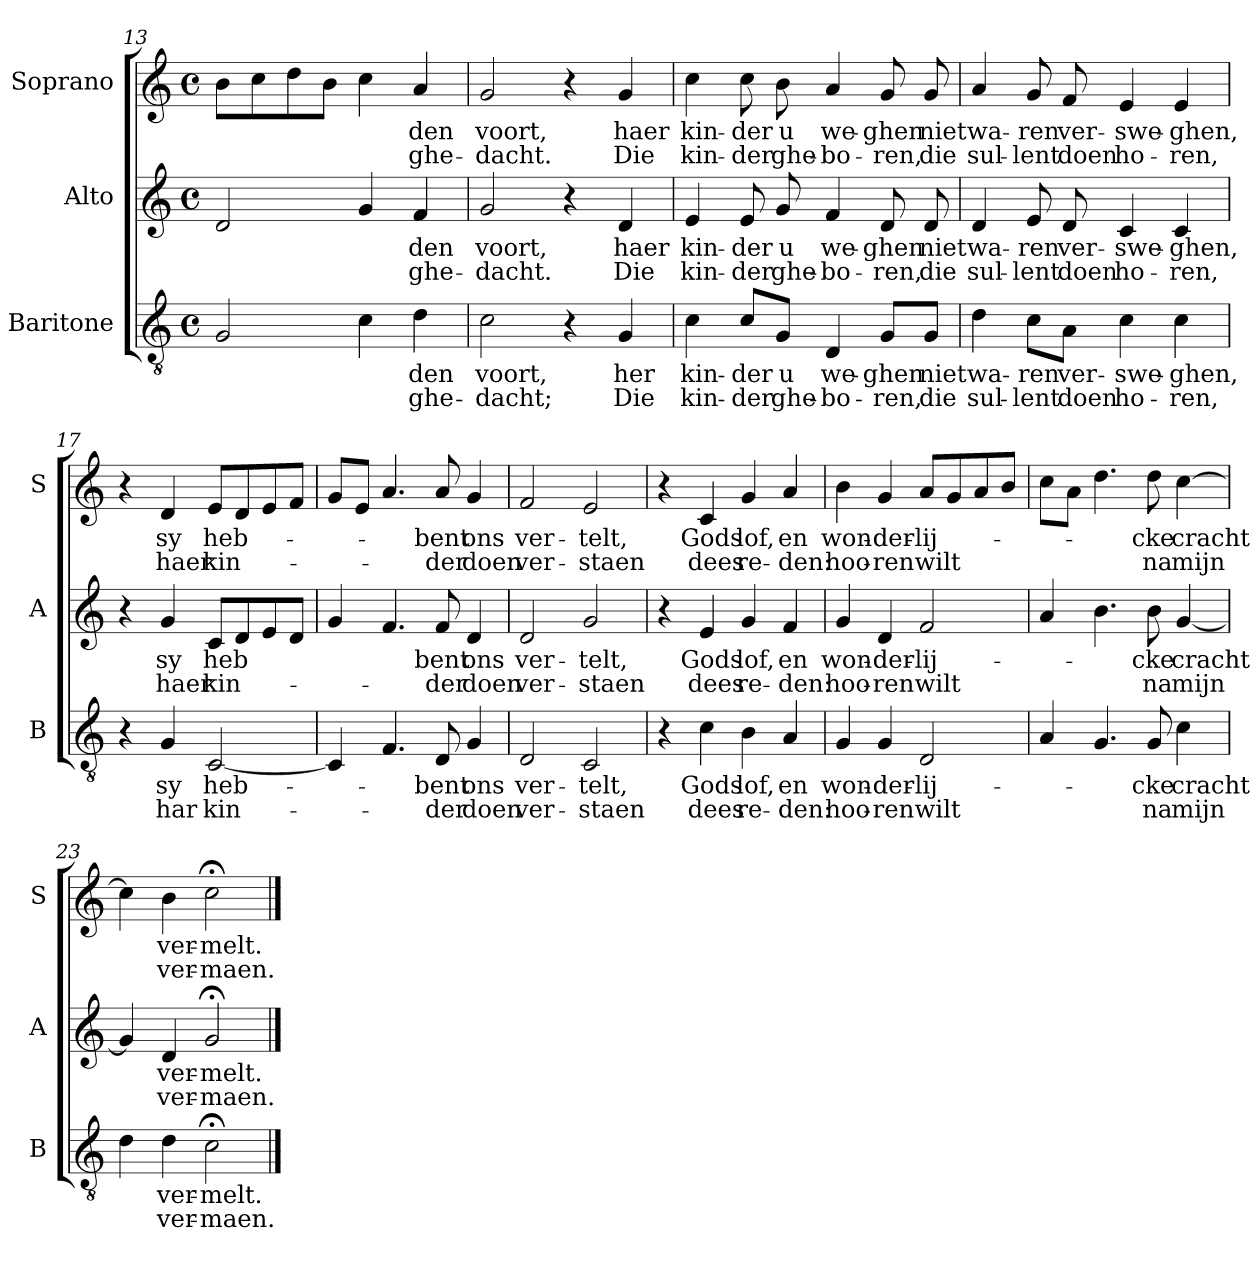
**kern	**text	**text	**kern	**text	**text	**kern	**text	**text
*part3	*part3	*part3	*part2	*part2	*part2	*part1	*part1	*part1
*staff3	*staff3	*staff3	*staff2	*staff2	*staff2	*staff1	*staff1	*staff1
*I"Baritone	*	*	*I"Alto	*	*	*I"Soprano	*	*
*I'B	*	*	*I'A	*	*	*I'S	*	*
*clefGv2	*	*	*clefG2	*	*	*clefG2	*	*
*k[]	*	*	*k[]	*	*	*k[]	*	*
*C:	*	*	*C:	*	*	*C:	*	*
*M4/4	*	*	*M4/4	*	*	*M4/4	*	*
*met(c)	*	*	*met(c)	*	*	*met(c)	*	*
=13	=13	=13	=13	=13	=13	=13	=13	=13
2G/	.	.	2d/	.	.	8b\L	.	.
.	.	.	.	.	.	8cc\	.	.
.	.	.	.	.	.	8dd\	.	.
.	.	.	.	.	.	8b\J	.	.
4c\	.	.	4g/	.	.	4cc\	.	.
!	!LO:LY:b	!LO:LY:b	!	!LO:LY:b	!LO:LY:b	!	!LO:LY:b	!LO:LY:b
4d\	-den	-ghe-	4f/	-den	ghe-	4a/	-den	ghe-
=14	=14	=14	=14	=14	=14	=14	=14	=14
!	!LO:LY:b	!LO:LY:b	!	!LO:LY:b	!LO:LY:b	!	!LO:LY:b	!LO:LY:b
2c\	voort,	-dacht;	2g/	voort,	-dacht.	2g/	voort,	-dacht.
4r	.	.	4r	.	.	4r	.	.
!	!LO:LY:b	!LO:LY:b	!	!LO:LY:b	!LO:LY:b	!	!LO:LY:b	!LO:LY:b
4G/	her	Die	4d/	haer	Die	4g/	haer	Die
!!LO:LB:g=z
=15	=15	=15	=15	=15	=15	=15	=15	=15
!	!LO:LY:b	!LO:LY:b	!	!LO:LY:b	!LO:LY:b	!	!LO:LY:b	!LO:LY:b
4c\	kin-	kin-	4e/	kin-	kin-	4cc\	kin-	kin-
!	!LO:LY:b	!LO:LY:b	!	!LO:LY:b	!LO:LY:b	!	!LO:LY:b	!LO:LY:b
8c/L	-der	-der	8e/	-der	-der	8cc\	-der	-der
!	!LO:LY:b	!LO:LY:b	!	!LO:LY:b	!LO:LY:b	!	!LO:LY:b	!LO:LY:b
8G/J	u	ghe-	8g/	u	ghe-	8b\	u	ghe-
!	!LO:LY:b	!LO:LY:b	!	!LO:LY:b	!LO:LY:b	!	!LO:LY:b	!LO:LY:b
4D/	we-	-bo-	4f/	we-	-bo-	4a/	we-	-bo-
!	!LO:LY:b	!LO:LY:b	!	!LO:LY:b	!LO:LY:b	!	!LO:LY:b	!LO:LY:b
8G/L	-ghen	-ren,	8d/	-ghen	-ren,	8g/	-ghen	-ren,
!	!LO:LY:b	!LO:LY:b	!	!LO:LY:b	!LO:LY:b	!	!LO:LY:b	!LO:LY:b
8G/J	niet	die	8d/	niet	die	8g/	niet	die
=16	=16	=16	=16	=16	=16	=16	=16	=16
!	!LO:LY:b	!LO:LY:b	!	!LO:LY:b	!LO:LY:b	!	!LO:LY:b	!LO:LY:b
4d\	wa-	sul-	4d/	wa-	sul-	4a/	wa-	sul-
!	!LO:LY:b	!LO:LY:b	!	!LO:LY:b	!LO:LY:b	!	!LO:LY:b	!LO:LY:b
8c\L	-ren	-lent	8e/	-ren	-lent	8g/	-ren	-lent
!	!LO:LY:b	!LO:LY:b	!	!LO:LY:b	!LO:LY:b	!	!LO:LY:b	!LO:LY:b
8A\J	ver-	doen	8d/	ver-	doen	8f/	ver-	doen
!	!LO:LY:b	!LO:LY:b	!	!LO:LY:b	!LO:LY:b	!	!LO:LY:b	!LO:LY:b
4c\	-swe-	ho-	4c/	-swe-	ho-	4e/	-swe-	ho-
!	!LO:LY:b	!LO:LY:b	!	!LO:LY:b	!LO:LY:b	!	!LO:LY:b	!LO:LY:b
4c\	-ghen,	-ren,	4c/	-ghen,	-ren,	4e/	-ghen,	-ren,
=17	=17	=17	=17	=17	=17	=17	=17	=17
4r	.	.	4r	.	.	4r	.	.
!	!LO:LY:b	!LO:LY:b	!	!LO:LY:b	!LO:LY:b	!	!LO:LY:b	!LO:LY:b
4G/	sy	har	4g/	sy	haer	4d/	sy	haer
!	!LO:LY:b	!LO:LY:b	!	!LO:LY:b	!LO:LY:b	!	!LO:LY:b	!LO:LY:b
[2C/	heb-	kin-	8c/L	heb	kin-	8e/L	heb-	kin-
.	.	.	8d/	.	.	8d/	.	.
.	.	.	8e/	.	.	8e/	.	.
.	.	.	8d/J	.	.	8f/J	.	.
=18	=18	=18	=18	=18	=18	=18	=18	=18
4C/]	.	.	4g/	.	.	8g/L	.	.
.	.	.	.	.	.	8e/J	.	.
4.F/	.	.	4.f/	.	.	4.a/	.	.
!	!LO:LY:b	!LO:LY:b	!	!LO:LY:b	!LO:LY:b	!	!LO:LY:b	!LO:LY:b
8D/	-bent	-der	8f/	bent	-der	8a/	-bent	-der
!	!LO:LY:b	!LO:LY:b	!	!LO:LY:b	!LO:LY:b	!	!LO:LY:b	!LO:LY:b
4G/	ons	doen	4d/	ons	doen	4g/	ons	doen
!!LO:LB:g=z
=19	=19	=19	=19	=19	=19	=19	=19	=19
!	!LO:LY:b	!LO:LY:b	!	!LO:LY:b	!LO:LY:b	!	!LO:LY:b	!LO:LY:b
2D/	ver-	ver-	2d/	ver-	ver-	2f/	ver-	ver-
!	!LO:LY:b	!LO:LY:b	!	!LO:LY:b	!LO:LY:b	!	!LO:LY:b	!LO:LY:b
2C/	-telt,	-staen	2g/	-telt,	-staen	2e/	-telt,	-staen
=20	=20	=20	=20	=20	=20	=20	=20	=20
4r	.	.	4r	.	.	4r	.	.
!	!LO:LY:b	!LO:LY:b	!	!LO:LY:b	!LO:LY:b	!	!LO:LY:b	!LO:LY:b
4c\	Gods	dees	4e/	Gods	dees	4c/	Gods	dees
!	!LO:LY:b	!LO:LY:b	!	!LO:LY:b	!LO:LY:b	!	!LO:LY:b	!LO:LY:b
4B\	lof,	re-	4g/	lof,	re-	4g/	lof,	re-
!	!LO:LY:b	!LO:LY:b	!	!LO:LY:b	!LO:LY:b	!	!LO:LY:b	!LO:LY:b
4A/	en	-den:	4f/	en	-den:	4a/	en	-den:
=21	=21	=21	=21	=21	=21	=21	=21	=21
!	!LO:LY:b	!LO:LY:b	!	!LO:LY:b	!LO:LY:b	!	!LO:LY:b	!LO:LY:b
4G/	won-	hoo-	4g/	won-	hoo-	4b\	won-	hoo-
!	!LO:LY:b	!LO:LY:b	!	!LO:LY:b	!LO:LY:b	!	!LO:LY:b	!LO:LY:b
4G/	-der-	-ren	4d/	-der-	-ren	4g/	-der-	-ren
!	!LO:LY:b	!LO:LY:b	!	!LO:LY:b	!LO:LY:b	!	!LO:LY:b	!LO:LY:b
2D/	-lij-	wilt	2f/	-lij-	wilt	8a/L	-lij-	wilt
.	.	.	.	.	.	8g/	.	.
.	.	.	.	.	.	8a/	.	.
.	.	.	.	.	.	8b/J	.	.
=22	=22	=22	=22	=22	=22	=22	=22	=22
4A/	.	.	4a/	.	.	8cc\L	.	.
.	.	.	.	.	.	8a\J	.	.
4.G/	.	.	4.b\	.	.	4.dd\	.	.
!	!LO:LY:b	!LO:LY:b	!	!LO:LY:b	!LO:LY:b	!	!LO:LY:b	!LO:LY:b
8G/	-cke	na	8b\	-cke	na	8dd\	-cke	na
!	!LO:LY:b	!LO:LY:b	!	!LO:LY:b	!LO:LY:b	!	!LO:LY:b	!LO:LY:b
4c\	cracht	mijn	[4g/	cracht	mijn	[4cc\	cracht	mijn
=23	=23	=23	=23	=23	=23	=23	=23	=23
4d\	.	.	4g/]	.	.	4cc\]	.	.
!	!LO:LY:b	!LO:LY:b	!	!LO:LY:b	!LO:LY:b	!	!LO:LY:b	!LO:LY:b
4d\	ver-	ver-	4d/	ver-	ver-	4b\	ver-	ver-
!	!LO:LY:b	!LO:LY:b	!	!LO:LY:b	!LO:LY:b	!	!LO:LY:b	!LO:LY:b
2c;<\	-melt.	-maen.	2g;</	-melt.	-maen.	2cc;<\	-melt.	-maen.
==	==	==	==	==	==	==	==	==
*-	*-	*-	*-	*-	*-	*-	*-	*-
